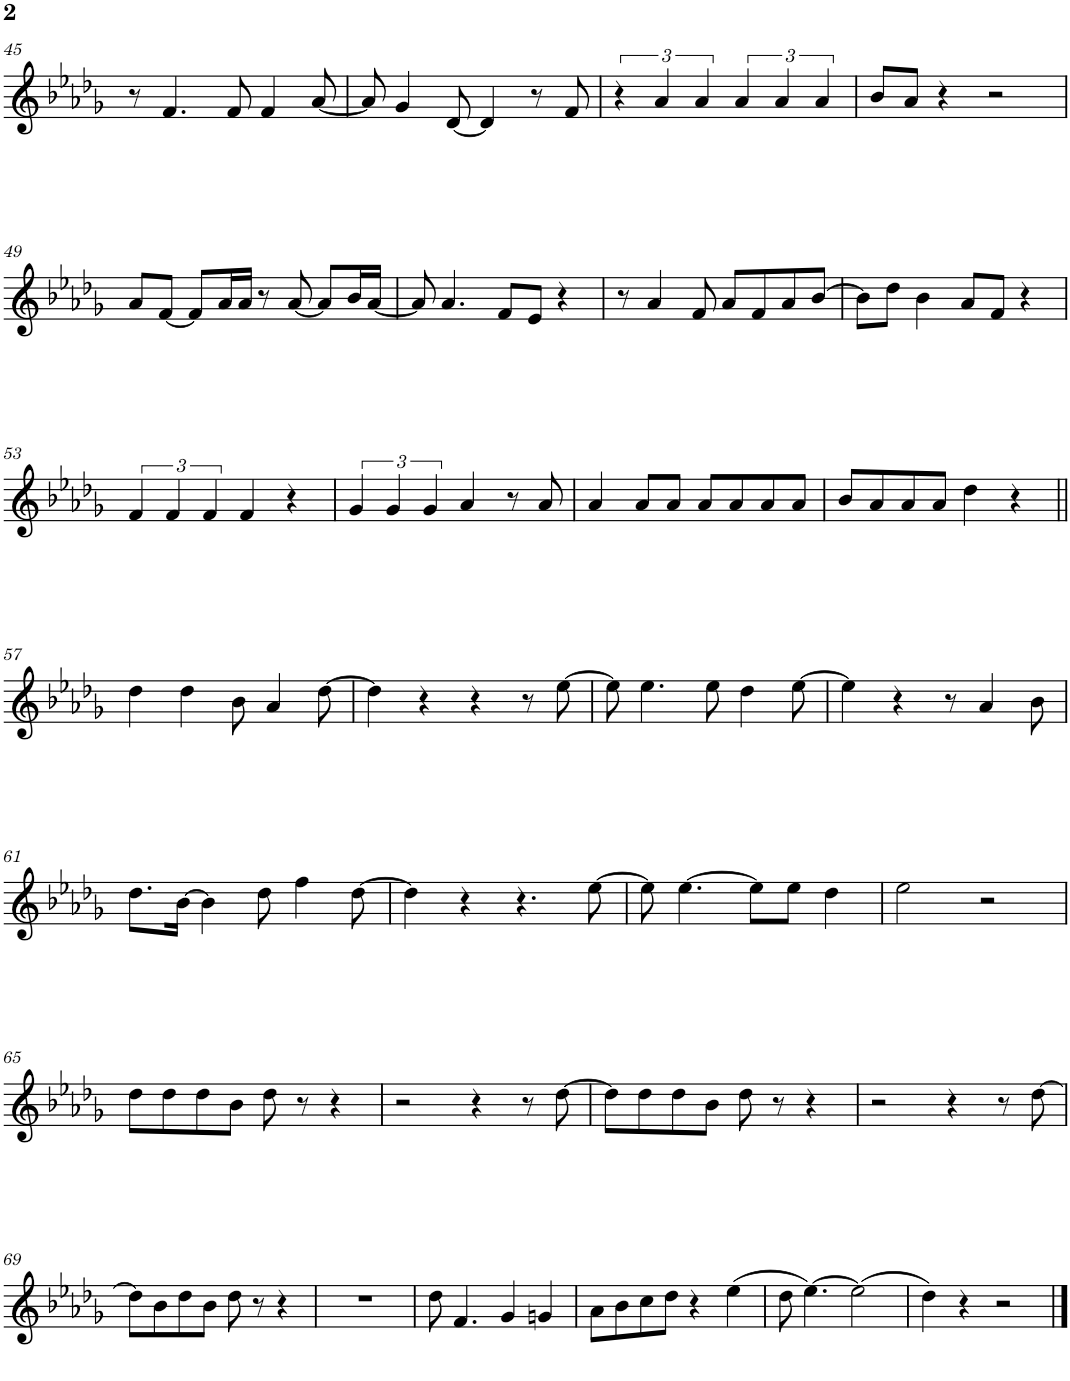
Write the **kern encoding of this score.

**kern
*part1
*staff1
*I"Piano
*I'Pno.
!!LO:PB:g=z
*clefG2
*k[b-e-a-d-g-]
*M4/4
=45
8r
4.f/
8f/
4f/
[8a-/
=46
8a-/]
4g-/
[8d-/
4d-/]
8r
8f/
=47
6r
6a-/
6a-/
6a-/
6a-/
6a-/
=48
8b-/L
8a-/J
4r
2r
!!LO:LB:g=z
=49
8a-/L
[8f/J
8f/L]
16a-/L
16a-/JJ
8r
[8a-/
8a-/L]
16b-/L
[16a-/JJ
=50
8a-/]
4.a-/
8f/L
8e-/J
4r
=51
8r
4a-/
8f/
8a-/L
8f/
8a-/
[8b-/J
=52
8b-\L]
8dd-\J
4b-\
8a-/L
8f/J
4r
!!LO:LB:g=z
=53
6f/
6f/
6f/
4f/
4r
=54
6g-/
6g-/
6g-/
4a-/
8r
8a-/
=55
4a-/
8a-/L
8a-/J
8a-/L
8a-/
8a-/
8a-/J
=56
8b-/L
8a-/
8a-/
8a-/J
4dd-\
4r
!!LO:LB:g=z
=57||
4dd-\
4dd-\
8b-\
4a-/
[8dd-\
=58
4dd-\]
4r
4r
8r
[8ee-\
=59
8ee-\]
4.ee-\
8ee-\
4dd-\
[8ee-\
=60
4ee-\]
4r
8r
4a-/
8b-\
!!LO:LB:g=z
=61
8.dd-\L
[16b-\Jk
4b-\]
8dd-\
4ff\
[8dd-\
=62
4dd-\]
4r
4.r
[8ee-\
=63
8ee-\]
[4.ee-\
8ee-\L]
8ee-\J
4dd-\
=64
2ee-\
2r
!!LO:LB:g=z
=65
8dd-\L
8dd-\
8dd-\
8b-\J
8dd-\
8r
4r
=66
2r
4r
8r
[8dd-\
=67
8dd-\L]
8dd-\
8dd-\
8b-\J
8dd-\
8r
4r
=68
2r
4r
8r
[8dd-\
!!LO:LB:g=z
=69
8dd-\L]
8b-\
8dd-\
8b-\J
8dd-\
8r
4r
=70
1r
=71
8dd-\
4.f/
4g-/
4gn/
=72
8a-\L
8b-\
8cc\
8dd-\J
4r
(4ee-\
=73
8dd-\
[4.ee-\)
(2ee-\]
=74
4dd-\)
4r
2r
==
*-
